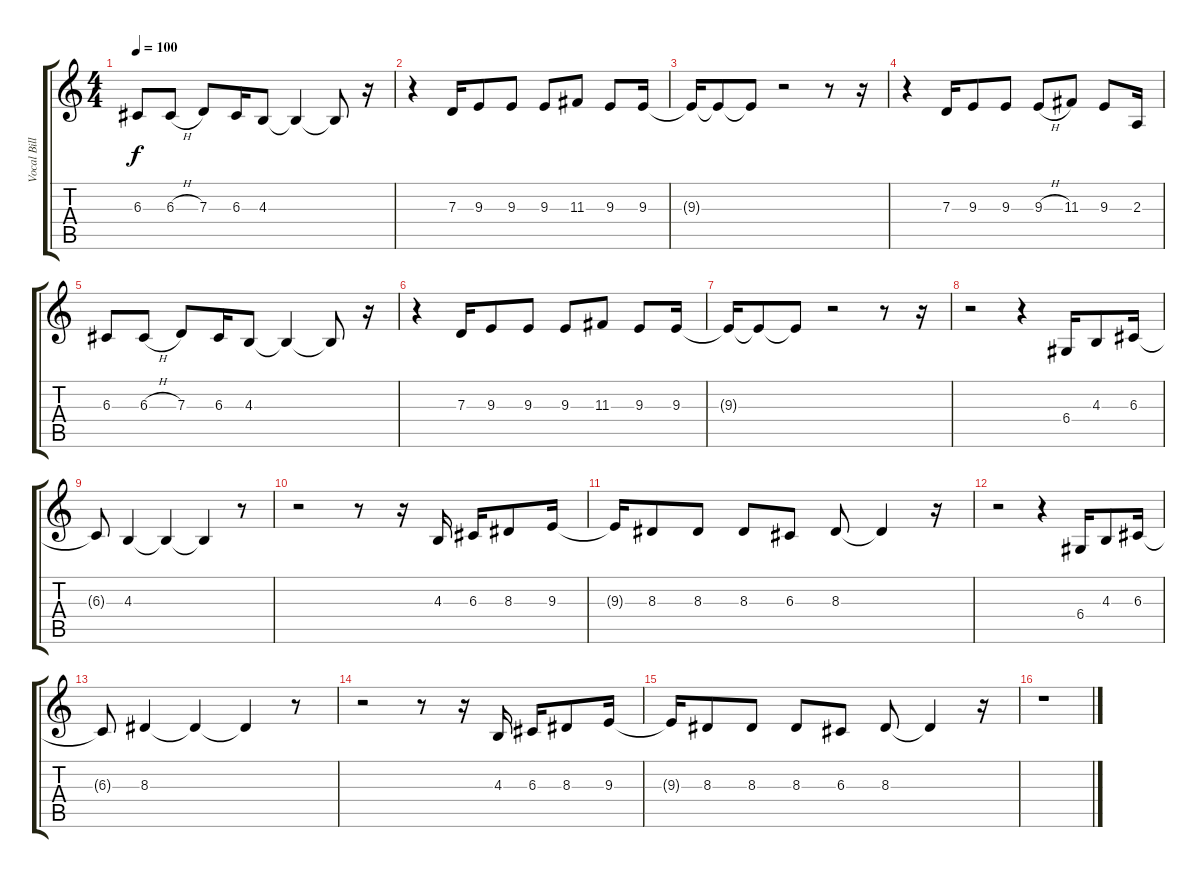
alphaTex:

\track ("Vocal Billie Joe" "Vocal Bill") {instrument altosax}
\staff {score tabs}
\tuning (E4 B3 G3 D3 A2 E2) {hide}
\ts (4 4)
\tempo 100
\clef g2
\ks c
6.3.8{dy f} 6.3{h}.8 7.3.8 6.3.16 4.3.8 4.3{t}.4 4.3{t}.8 r.16 |
r.4 7.3.16 9.3.8 9.3.8 9.3.8 11.3.8 9.3.8 9.3.16 |
9.3{t}.16 9.3{t}.8 9.3{t}.8 r.2 r.8 r.16 |
r.4 7.3.16 9.3.8 9.3.8 9.3{h}.8 11.3.8 9.3.8 2.3.16 |
6.3.8 6.3{h}.8 7.3.8 6.3.16 4.3.8 4.3{t}.4 4.3{t}.8 r.16 |
r.4 7.3.16 9.3.8 9.3.8 9.3.8 11.3.8 9.3.8 9.3.16 |
9.3{t}.16 9.3{t}.8 9.3{t}.8 r.2 r.8 r.16 |
r.2 r.4 6.4.16 4.3.8 6.3.16 |
6.3{t}.8 4.3.4 4.3{t}.4 4.3{t}.4 r.8 |
r.2 r.8 r.16 4.3.16 6.3.16 8.3.8 9.3.16 |
9.3{t}.16 8.3.8 8.3.8 8.3.8 6.3.8 8.3.8 8.3{t}.4 r.16 |
r.2 r.4 6.4.16 4.3.8 6.3.16 |
6.3{t}.8 8.3.4 8.3{t}.4 8.3{t}.4 r.8 |
r.2 r.8 r.16 4.3.16 6.3.16 8.3.8 9.3.16 |
9.3{t}.16 8.3.8 8.3.8 8.3.8 6.3.8 8.3.8 8.3{t}.4 r.16 |
r.1
